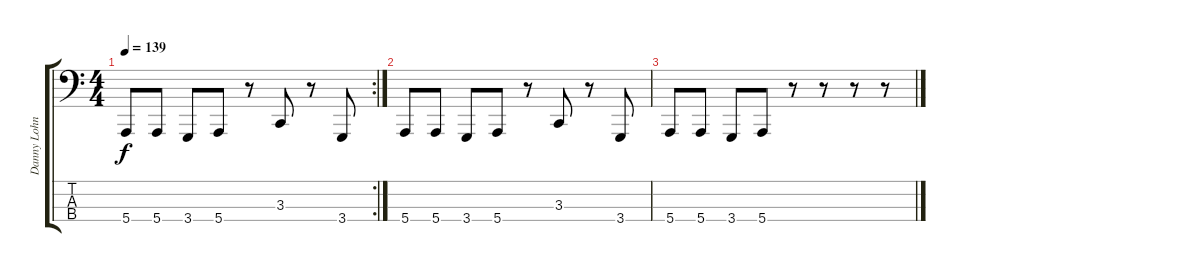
\track ("Danny Lohner - Bajo Sintetizado" "Danny Lohn") {instrument lead2sawtooth}
\staff {score tabs}
\tuning (G2 D2 A1 E1) {hide}
\rc 2
\ts (4 4)
\tempo 139
\clef f4
\ks c
5.4.8{dy f} 5.4.8 3.4.8 5.4.8 r.8 3.3.8 r.8 3.4.8 |
5.4.8 5.4.8 3.4.8 5.4.8 r.8 3.3.8 r.8 3.4.8 |
5.4.8 5.4.8 3.4.8 5.4.8 r.8 r.8 r.8 r.8
